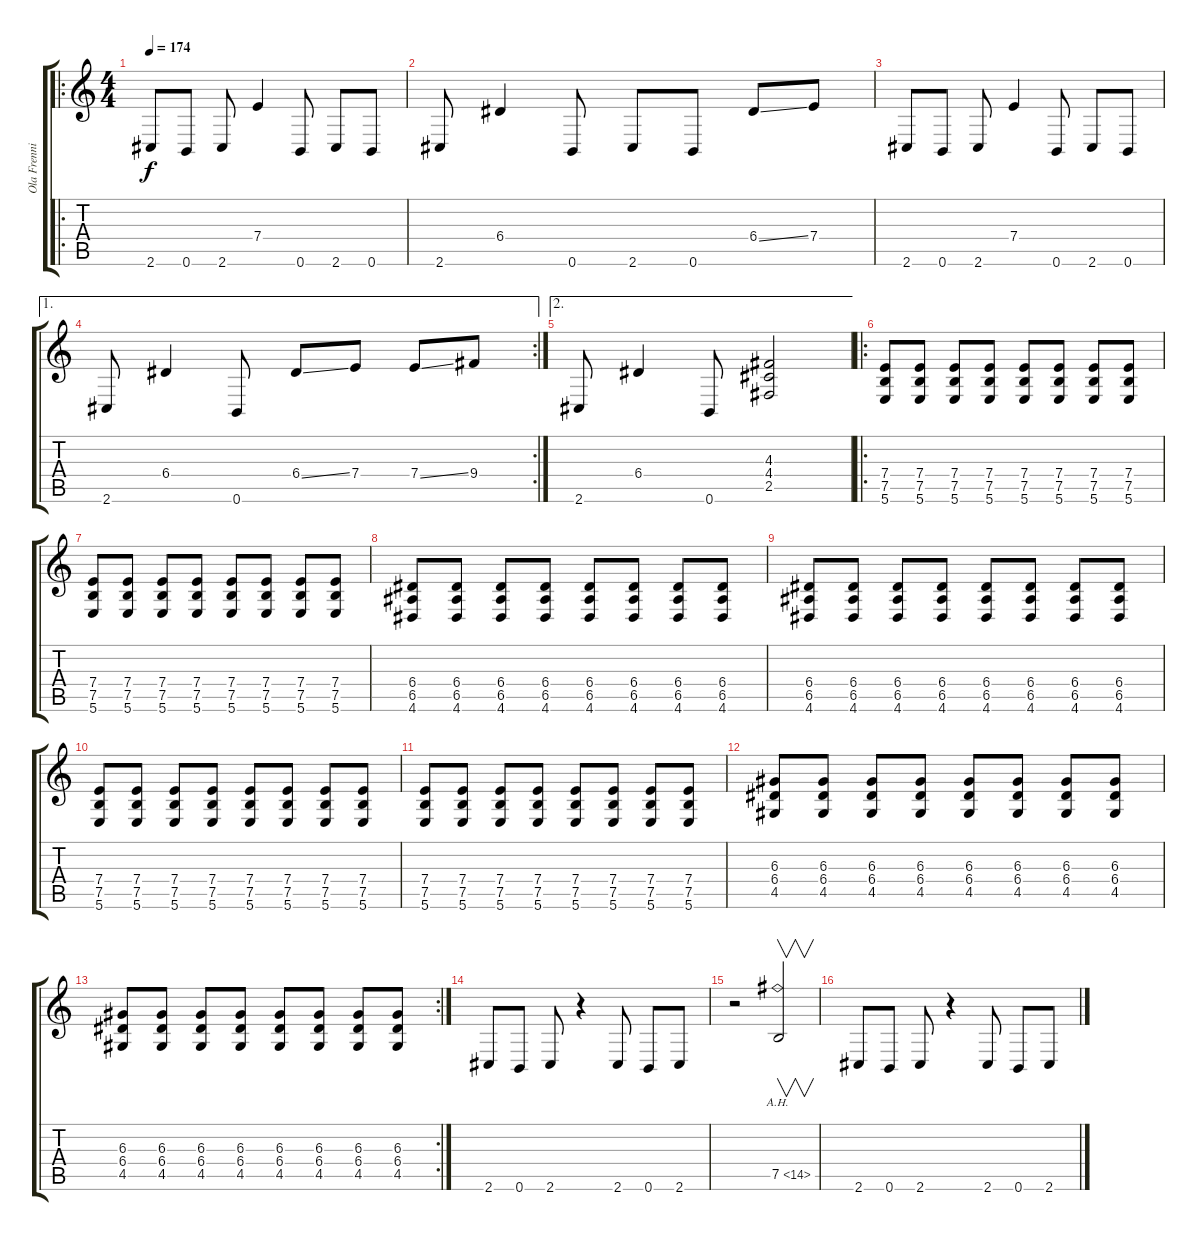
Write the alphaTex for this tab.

\track ("Ola Frenning" "Ola Frenni") {instrument distortionguitar}
\staff {score tabs}
\tuning (B3 Gb3 D3 A2 E2 B1) {hide}
\ro
\ts (4 4)
\tempo 174
\clef g2
\ks c
2.6.8{dy f} 0.6.8 2.6.8 7.4.4 0.6.8 2.6.8 0.6.8 |
2.6.8 6.4.4 0.6.8 2.6.8 0.6.8 6.4{ss}.8 7.4.8 |
2.6.8 0.6.8 2.6.8 7.4.4 0.6.8 2.6.8 0.6.8 |
\ae 1
\rc 2
2.6.8 6.4.4 0.6.8 6.4{ss}.8 7.4.8 7.4{ss}.8 9.4.8 |
\ae 2
2.6.8 6.4.4 0.6.8 (4.3 4.4 2.5).2 |
\ro
(7.4 7.5 5.6).8 (7.4 7.5 5.6).8 (7.4 7.5 5.6).8 (7.4 7.5 5.6).8 (7.4 7.5 5.6).8 (7.4 7.5 5.6).8 (7.4 7.5 5.6).8 (7.4 7.5 5.6).8 |
(7.4 7.5 5.6).8 (7.4 7.5 5.6).8 (7.4 7.5 5.6).8 (7.4 7.5 5.6).8 (7.4 7.5 5.6).8 (7.4 7.5 5.6).8 (7.4 7.5 5.6).8 (7.4 7.5 5.6).8 |
(6.4 6.5 4.6).8 (6.4 6.5 4.6).8 (6.4 6.5 4.6).8 (6.4 6.5 4.6).8 (6.4 6.5 4.6).8 (6.4 6.5 4.6).8 (6.4 6.5 4.6).8 (6.4 6.5 4.6).8 |
(6.4 6.5 4.6).8 (6.4 6.5 4.6).8 (6.4 6.5 4.6).8 (6.4 6.5 4.6).8 (6.4 6.5 4.6).8 (6.4 6.5 4.6).8 (6.4 6.5 4.6).8 (6.4 6.5 4.6).8 |
(7.4 7.5 5.6).8 (7.4 7.5 5.6).8 (7.4 7.5 5.6).8 (7.4 7.5 5.6).8 (7.4 7.5 5.6).8 (7.4 7.5 5.6).8 (7.4 7.5 5.6).8 (7.4 7.5 5.6).8 |
(7.4 7.5 5.6).8 (7.4 7.5 5.6).8 (7.4 7.5 5.6).8 (7.4 7.5 5.6).8 (7.4 7.5 5.6).8 (7.4 7.5 5.6).8 (7.4 7.5 5.6).8 (7.4 7.5 5.6).8 |
(6.3 6.4 4.5).8 (6.3 6.4 4.5).8 (6.3 6.4 4.5).8 (6.3 6.4 4.5).8 (6.3 6.4 4.5).8 (6.3 6.4 4.5).8 (6.3 6.4 4.5).8 (6.3 6.4 4.5).8 |
\rc 2
(6.3 6.4 4.5).8 (6.3 6.4 4.5).8 (6.3 6.4 4.5).8 (6.3 6.4 4.5).8 (6.3 6.4 4.5).8 (6.3 6.4 4.5).8 (6.3 6.4 4.5).8 (6.3 6.4 4.5).8 |
2.6.8 0.6.8 2.6.8 r.4 2.6.8 0.6.8 2.6.8 |
r.2 7.5{ah 7}.2{v} |
2.6.8 0.6.8 2.6.8 r.4 2.6.8 0.6.8 2.6.8
